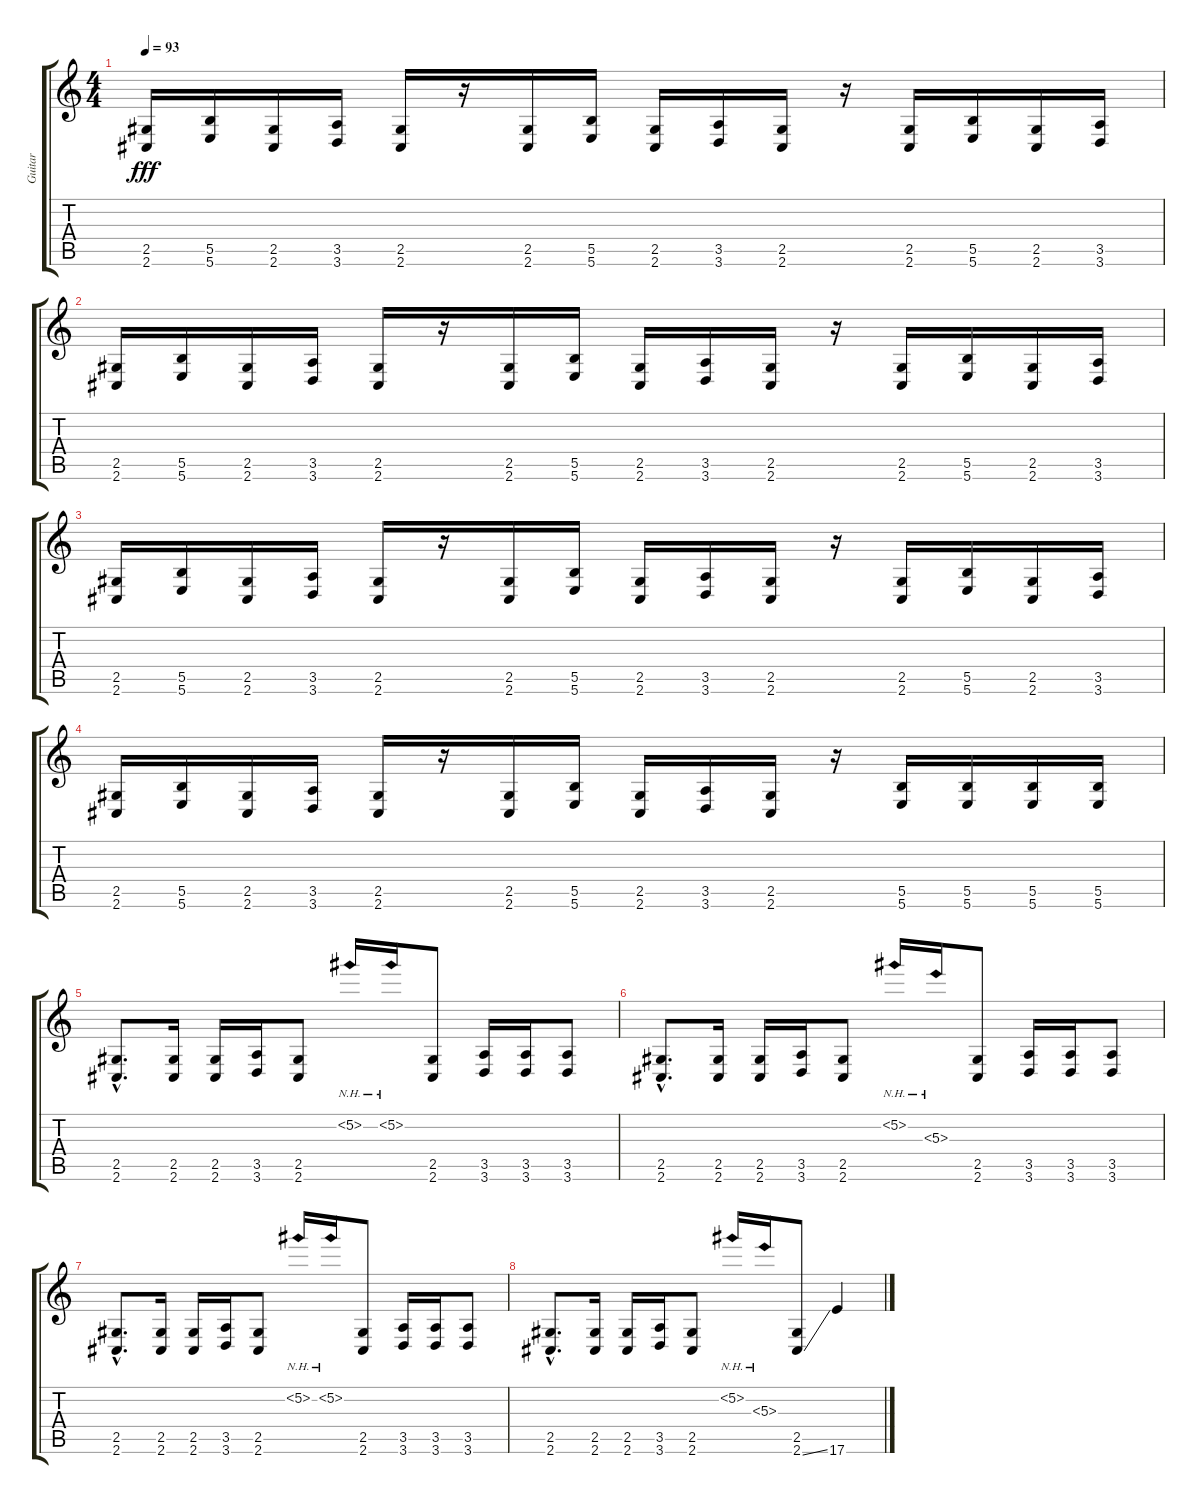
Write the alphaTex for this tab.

\track ("Guitar" "Guitar") {instrument overdrivenguitar}
\staff {score tabs}
\tuning (Db4 Ab3 E3 B2 Gb2 B1) {hide}
\ts (4 4)
\tempo 93
\clef g2
\ks c
(2.5 2.6).16{dy fff} (5.5 5.6).16 (2.5 2.6).16 (3.5 3.6).16 (2.5 2.6).16 r.16 (2.5 2.6).16 (5.5 5.6).16 (2.5 2.6).16 (3.5 3.6).16 (2.5 2.6).16 r.16 (2.5 2.6).16 (5.5 5.6).16 (2.5 2.6).16 (3.5 3.6).16 |
(2.5 2.6).16 (5.5 5.6).16 (2.5 2.6).16 (3.5 3.6).16 (2.5 2.6).16 r.16 (2.5 2.6).16 (5.5 5.6).16 (2.5 2.6).16 (3.5 3.6).16 (2.5 2.6).16 r.16 (2.5 2.6).16 (5.5 5.6).16 (2.5 2.6).16 (3.5 3.6).16 |
(2.5 2.6).16 (5.5 5.6).16 (2.5 2.6).16 (3.5 3.6).16 (2.5 2.6).16 r.16 (2.5 2.6).16 (5.5 5.6).16 (2.5 2.6).16 (3.5 3.6).16 (2.5 2.6).16 r.16 (2.5 2.6).16 (5.5 5.6).16 (2.5 2.6).16 (3.5 3.6).16 |
(2.5 2.6).16 (5.5 5.6).16 (2.5 2.6).16 (3.5 3.6).16 (2.5 2.6).16 r.16 (2.5 2.6).16 (5.5 5.6).16 (2.5 2.6).16 (3.5 3.6).16 (2.5 2.6).16 r.16 (5.5 5.6).16 (5.5 5.6).16 (5.5 5.6).16 (5.5 5.6).16 |
(2.5{hac} 2.6{hac}).8{d} (2.5 2.6).16 (2.5 2.6).16 (3.5 3.6).16 (2.5 2.6).8 5.2{nh}.16 5.2{nh}.16 (2.5 2.6).8 (3.5 3.6).16 (3.5 3.6).16 (3.5 3.6).8 |
(2.5{hac} 2.6{hac}).8{d} (2.5 2.6).16 (2.5 2.6).16 (3.5 3.6).16 (2.5 2.6).8 5.2{nh}.16 5.3{nh}.16 (2.5 2.6).8 (3.5 3.6).16 (3.5 3.6).16 (3.5 3.6).8 |
(2.5{hac} 2.6{hac}).8{d} (2.5 2.6).16 (2.5 2.6).16 (3.5 3.6).16 (2.5 2.6).8 5.2{nh}.16 5.2{nh}.16 (2.5 2.6).8 (3.5 3.6).16 (3.5 3.6).16 (3.5 3.6).8 |
(2.5{hac} 2.6{hac}).8{d} (2.5 2.6).16 (2.5 2.6).16 (3.5 3.6).16 (2.5 2.6).8 5.2{nh}.16 5.3{nh}.16 (2.5 2.6{ss}).8 17.6{ss}.4
